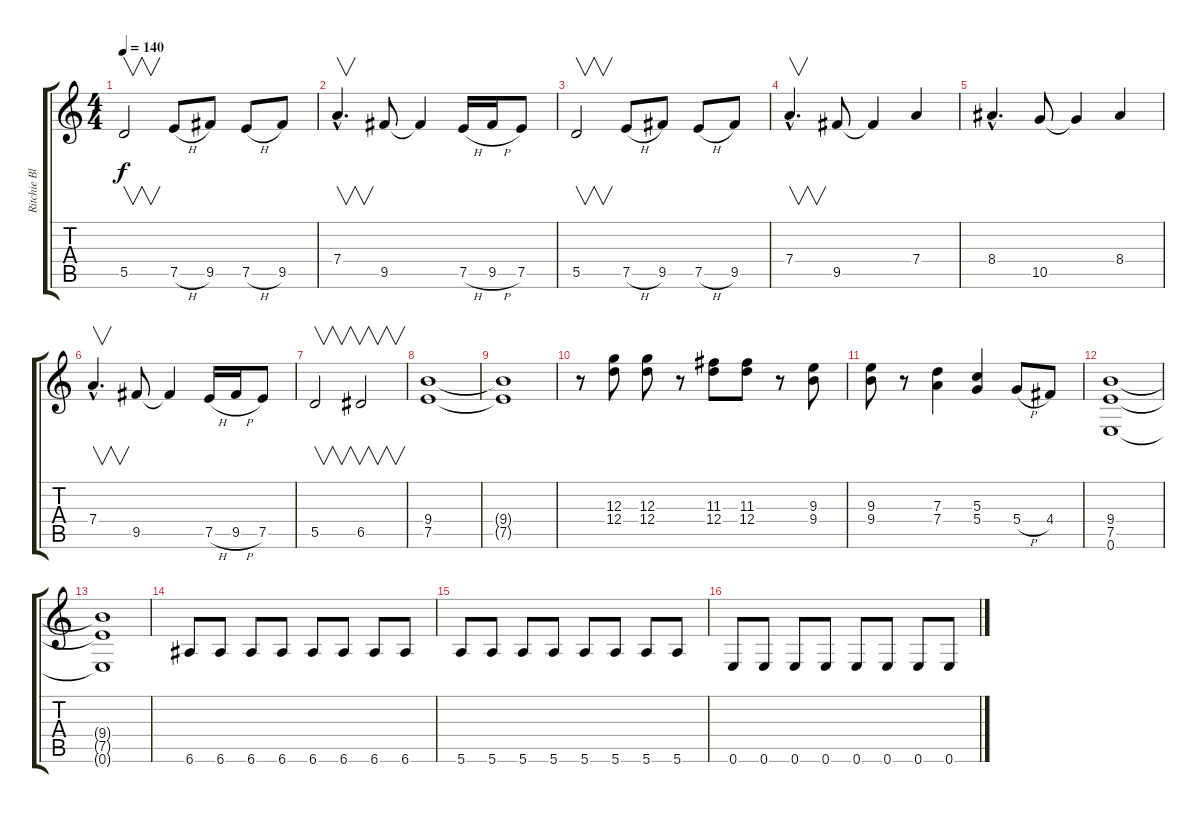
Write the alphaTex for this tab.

\track ("Ritchie Blackmore" "Ritchie Bl") {instrument distortionguitar}
\staff {score tabs}
\tuning (E4 B3 G3 D3 A2 E2) {hide}
\ts (4 4)
\tempo 140
\clef g2
\ks c
5.5.2{v dy f} 7.5{h}.8 9.5.8 7.5{h}.8 9.5.8 |
7.4{hac}.4{v d} 9.5.8 9.5{t}.4 7.5{h}.16 9.5{h}.16 7.5.8 |
5.5.2{v} 7.5{h}.8 9.5.8 7.5{h}.8 9.5.8 |
7.4{hac}.4{v d} 9.5.8 9.5{t}.4 7.4.4 |
8.4{hac}.4{d} 10.5.8 10.5{t}.4 8.4.4 |
7.4{hac}.4{v d} 9.5.8 9.5{t}.4 7.5{h}.16 9.5{h}.16 7.5.8 |
5.5.2{v} 6.5.2{v} |
(9.4 7.5).1 |
(9.4{t} 7.5{t}).1 |
r.8 (12.3 12.4).8 (12.3 12.4).8 r.8 (11.3 12.4).8 (11.3 12.4).8 r.8 (9.3 9.4).8 |
(9.3 9.4).8 r.8 (7.3 7.4).4 (5.3 5.4).4 5.4{h}.8 4.4.8 |
(9.4 7.5 0.6).1 |
(9.4{t} 7.5{t} 0.6{t}).1 |
6.6.8 6.6.8 6.6.8 6.6.8 6.6.8 6.6.8 6.6.8 6.6.8 |
5.6.8 5.6.8 5.6.8 5.6.8 5.6.8 5.6.8 5.6.8 5.6.8 |
0.6.8 0.6.8 0.6.8 0.6.8 0.6.8 0.6.8 0.6.8 0.6.8
